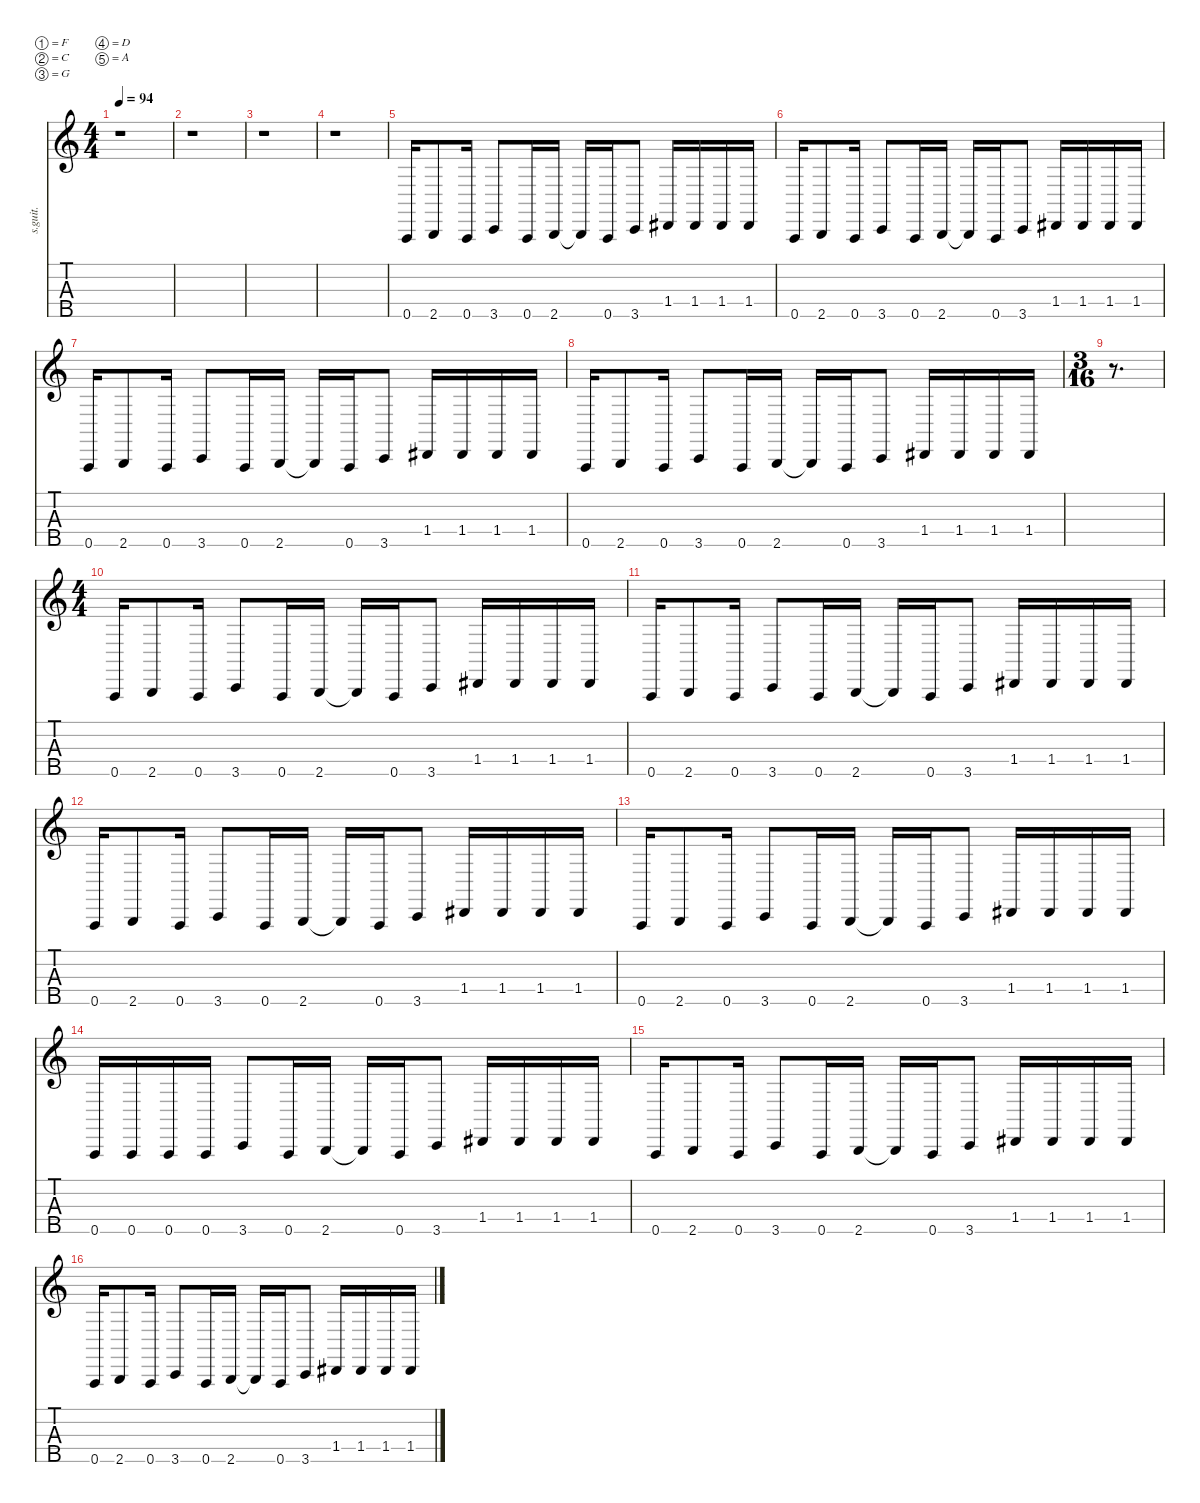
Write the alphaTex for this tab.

\defaultSystemsLayout 4
\hideDynamics
\bracketExtendMode nobrackets
\track ("Reginal \"Fieldy\" Arvizu" "s.guit.") {instrument electricbassfinger}
\staff {score tabs}
\tuning (F2 C2 G1 D1 A0)
\ts (4 4)
\tempo 94
\clef g2
\ks c
r.1{dy f} |
r.1 |
r.1 |
r.1 |
0.5.16 2.5.8 0.5.16 3.5.8 0.5.16 2.5.16 2.5{t}.16 0.5.16 3.5.8 1.4{acc #}.16 1.4{acc #}.16 1.4{acc #}.16 1.4{acc #}.16 |
0.5.16 2.5.8 0.5.16 3.5.8 0.5.16 2.5.16 2.5{t}.16 0.5.16 3.5.8 1.4{acc #}.16 1.4{acc #}.16 1.4{acc #}.16 1.4{acc #}.16 |
0.5.16 2.5.8 0.5.16 3.5.8 0.5.16 2.5.16 2.5{t}.16 0.5.16 3.5.8 1.4{acc #}.16 1.4{acc #}.16 1.4{acc #}.16 1.4{acc #}.16 |
0.5.16 2.5.8 0.5.16 3.5.8 0.5.16 2.5.16 2.5{t}.16 0.5.16 3.5.8 1.4{acc #}.16 1.4{acc #}.16 1.4{acc #}.16 1.4{acc #}.16 |
\ts (3 16)
\beaming (8 2 2 2 2)
r.8{d} |
\ts (4 4)
\beaming (8 2 2 2 2)
0.5.16 2.5.8 0.5.16 3.5.8 0.5.16 2.5.16 2.5{t}.16 0.5.16 3.5.8 1.4{acc #}.16 1.4{acc #}.16 1.4{acc #}.16 1.4{acc #}.16 |
0.5.16 2.5.8 0.5.16 3.5.8 0.5.16 2.5.16 2.5{t}.16 0.5.16 3.5.8 1.4{acc #}.16 1.4{acc #}.16 1.4{acc #}.16 1.4{acc #}.16 |
0.5.16 2.5.8 0.5.16 3.5.8 0.5.16 2.5.16 2.5{t}.16 0.5.16 3.5.8 1.4{acc #}.16 1.4{acc #}.16 1.4{acc #}.16 1.4{acc #}.16 |
0.5.16 2.5.8 0.5.16 3.5.8 0.5.16 2.5.16 2.5{t}.16 0.5.16 3.5.8 1.4{acc #}.16 1.4{acc #}.16 1.4{acc #}.16 1.4{acc #}.16 |
0.5.16 0.5.16 0.5.16 0.5.16 3.5.8 0.5.16 2.5.16 2.5{t}.16 0.5.16 3.5.8 1.4{acc #}.16 1.4{acc #}.16 1.4{acc #}.16 1.4{acc #}.16 |
0.5.16 2.5.8 0.5.16 3.5.8 0.5.16 2.5.16 2.5{t}.16 0.5.16 3.5.8 1.4{acc #}.16 1.4{acc #}.16 1.4{acc #}.16 1.4{acc #}.16 |
0.5.16 2.5.8 0.5.16 3.5.8 0.5.16 2.5.16 2.5{t}.16 0.5.16 3.5.8 1.4{acc #}.16 1.4{acc #}.16 1.4{acc #}.16 1.4{acc #}.16
